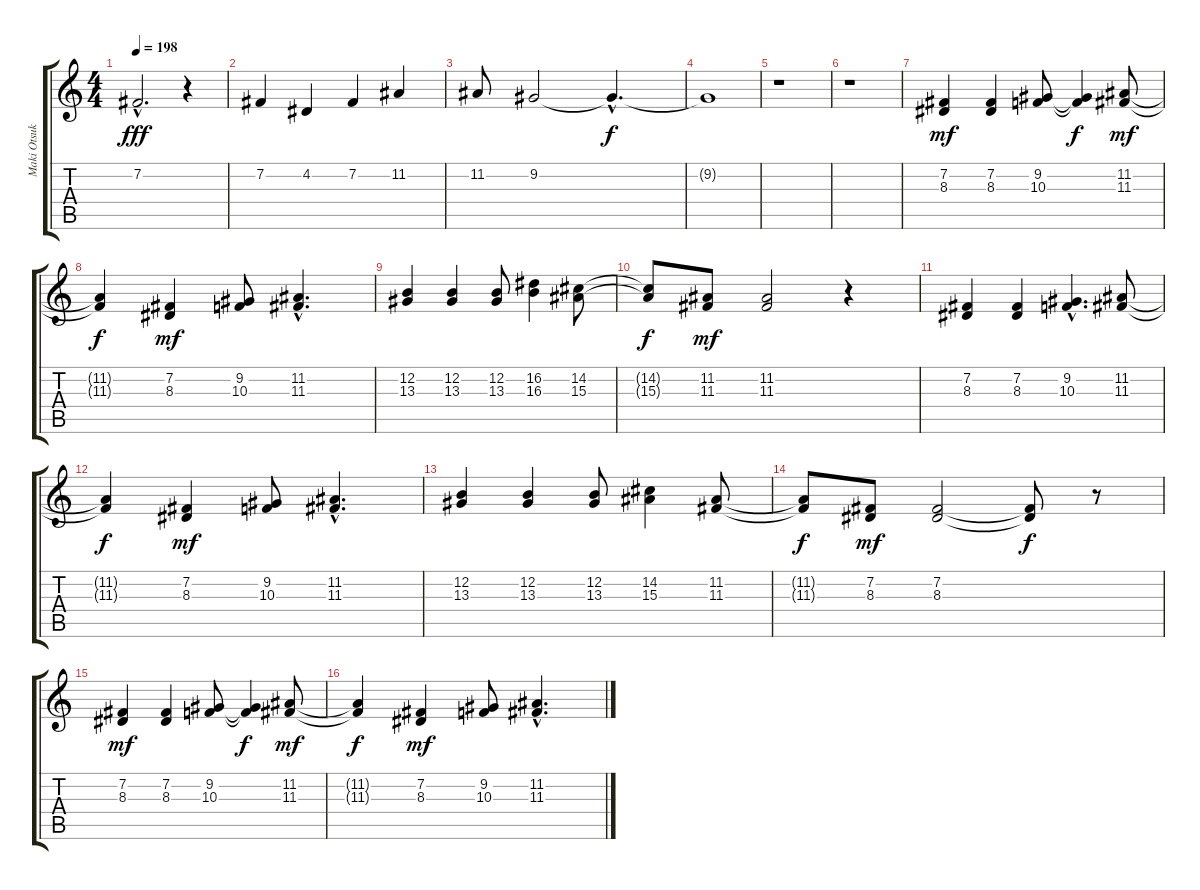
\track ("Maki Otsuki (Vocal)" "Maki Otsuk") {instrument lead1square}
\staff {score tabs}
\tuning (E4 B3 G3 D3 A2 E2) {hide}
\ts (4 4)
\tempo 198
\clef g2
\ks c
7.2{hac}.2{d dy fff} r.4 |
7.2.4 4.2.4 7.2.4 11.2.4 |
11.2.8 9.2.2 9.2{hac t}.4{d dy f} |
9.2{t}.1 |
r.1 |
r.1 |
(7.2 8.3).4{dy mf} (7.2 8.3).4 (9.2 10.3).8 (9.2{t} 10.3{t}).4{dy f} (11.2 11.3).8{dy mf} |
(11.2{t} 11.3{t}).4{dy f} (7.2 8.3).4{dy mf} (9.2 10.3).8 (11.2{hac} 11.3{hac}).4{d} |
(12.2 13.3).4 (12.2 13.3).4 (12.2 13.3).8 (16.2 16.3).4 (14.2 15.3).8 |
(14.2{t} 15.3{t}).8{dy f} (11.2 11.3).8{dy mf} (11.2 11.3).2 r.4 |
(7.2 8.3).4 (7.2 8.3).4 (9.2{hac} 10.3{hac}).4{d} (11.2 11.3).8 |
(11.2{t} 11.3{t}).4{dy f} (7.2 8.3).4{dy mf} (9.2 10.3).8 (11.2{hac} 11.3{hac}).4{d} |
(12.2 13.3).4 (12.2 13.3).4 (12.2 13.3).8 (14.2 15.3).4 (11.2 11.3).8 |
(11.2{t} 11.3{t}).8{dy f} (7.2 8.3).8{dy mf} (7.2 8.3).2 (7.2{t} 8.3{t}).8{dy f} r.8 |
(7.2 8.3).4{dy mf} (7.2 8.3).4 (9.2 10.3).8 (9.2{t} 10.3{t}).4{dy f} (11.2 11.3).8{dy mf} |
(11.2{t} 11.3{t}).4{dy f} (7.2 8.3).4{dy mf} (9.2 10.3).8 (11.2{hac} 11.3{hac}).4{d}
